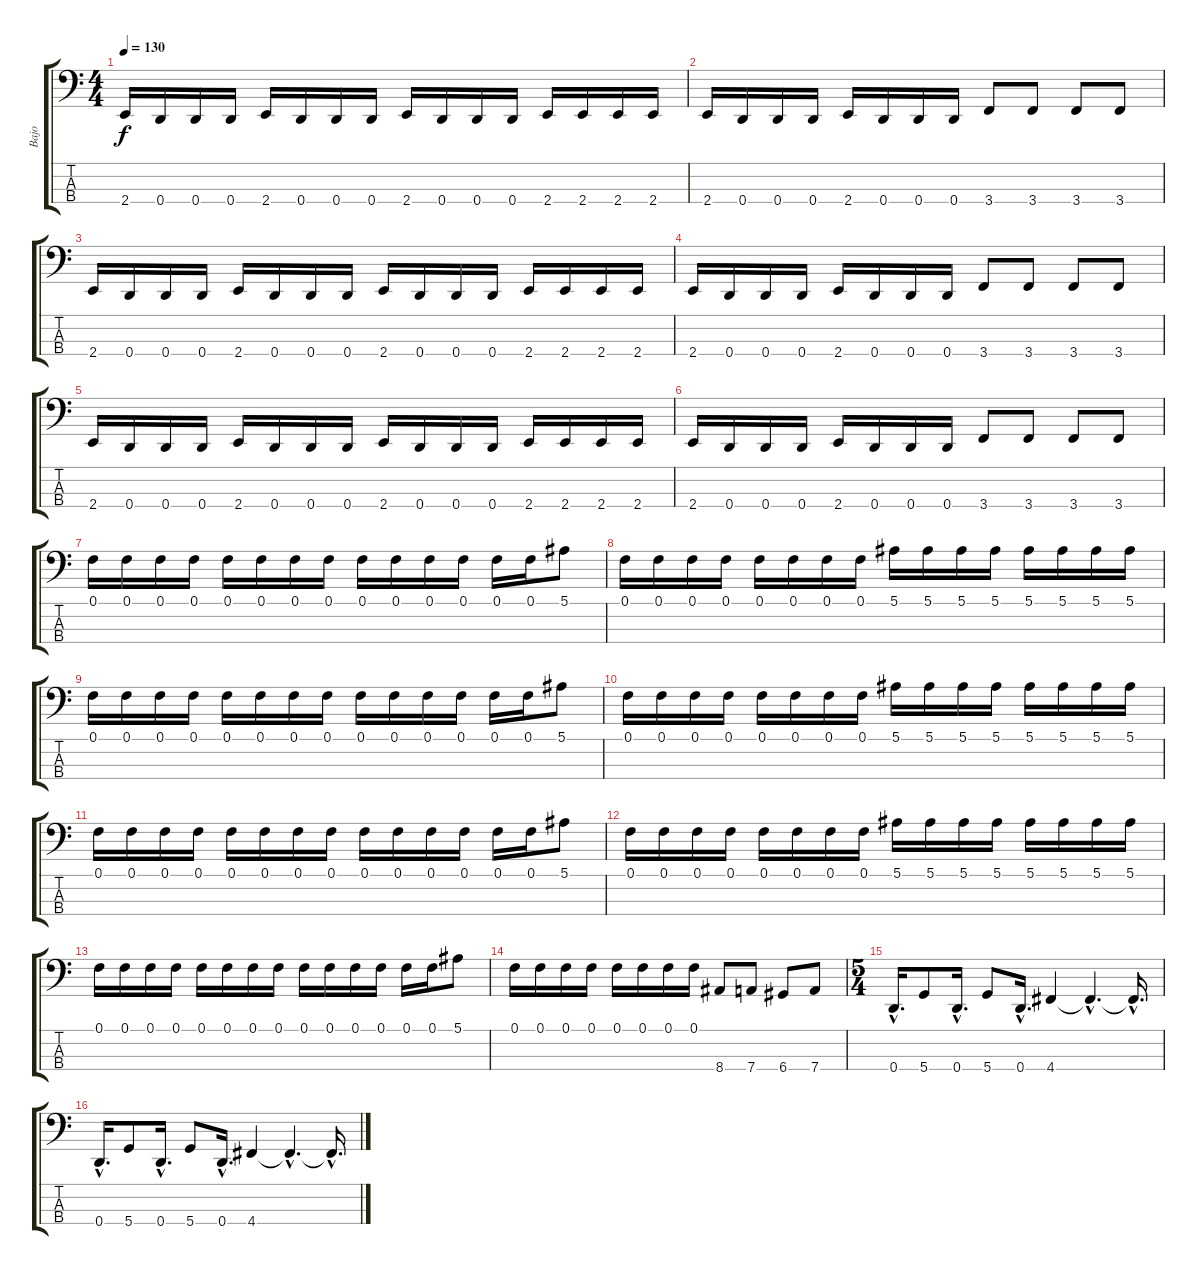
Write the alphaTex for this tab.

\track ("Bajo" "Bajo") {instrument electricbassfinger}
\staff {score tabs}
\tuning (F2 C2 G1 D1) {hide}
\ts (4 4)
\tempo 130
\clef f4
\ks c
2.4.16{dy f} 0.4.16 0.4.16 0.4.16 2.4.16 0.4.16 0.4.16 0.4.16 2.4.16 0.4.16 0.4.16 0.4.16 2.4.16 2.4.16 2.4.16 2.4.16 |
2.4.16 0.4.16 0.4.16 0.4.16 2.4.16 0.4.16 0.4.16 0.4.16 3.4.8 3.4.8 3.4.8 3.4.8 |
2.4.16 0.4.16 0.4.16 0.4.16 2.4.16 0.4.16 0.4.16 0.4.16 2.4.16 0.4.16 0.4.16 0.4.16 2.4.16 2.4.16 2.4.16 2.4.16 |
2.4.16 0.4.16 0.4.16 0.4.16 2.4.16 0.4.16 0.4.16 0.4.16 3.4.8 3.4.8 3.4.8 3.4.8 |
2.4.16 0.4.16 0.4.16 0.4.16 2.4.16 0.4.16 0.4.16 0.4.16 2.4.16 0.4.16 0.4.16 0.4.16 2.4.16 2.4.16 2.4.16 2.4.16 |
2.4.16 0.4.16 0.4.16 0.4.16 2.4.16 0.4.16 0.4.16 0.4.16 3.4.8 3.4.8 3.4.8 3.4.8 |
0.1.16 0.1.16 0.1.16 0.1.16 0.1.16 0.1.16 0.1.16 0.1.16 0.1.16 0.1.16 0.1.16 0.1.16 0.1.16 0.1.16 5.1.8 |
0.1.16 0.1.16 0.1.16 0.1.16 0.1.16 0.1.16 0.1.16 0.1.16 5.1.16 5.1.16 5.1.16 5.1.16 5.1.16 5.1.16 5.1.16 5.1.16 |
0.1.16 0.1.16 0.1.16 0.1.16 0.1.16 0.1.16 0.1.16 0.1.16 0.1.16 0.1.16 0.1.16 0.1.16 0.1.16 0.1.16 5.1.8 |
0.1.16 0.1.16 0.1.16 0.1.16 0.1.16 0.1.16 0.1.16 0.1.16 5.1.16 5.1.16 5.1.16 5.1.16 5.1.16 5.1.16 5.1.16 5.1.16 |
0.1.16 0.1.16 0.1.16 0.1.16 0.1.16 0.1.16 0.1.16 0.1.16 0.1.16 0.1.16 0.1.16 0.1.16 0.1.16 0.1.16 5.1.8 |
0.1.16 0.1.16 0.1.16 0.1.16 0.1.16 0.1.16 0.1.16 0.1.16 5.1.16 5.1.16 5.1.16 5.1.16 5.1.16 5.1.16 5.1.16 5.1.16 |
0.1.16 0.1.16 0.1.16 0.1.16 0.1.16 0.1.16 0.1.16 0.1.16 0.1.16 0.1.16 0.1.16 0.1.16 0.1.16 0.1.16 5.1.8 |
0.1.16 0.1.16 0.1.16 0.1.16 0.1.16 0.1.16 0.1.16 0.1.16 8.4.8 7.4.8 6.4.8 7.4.8 |
\ts (5 4)
0.4{hac}.16{d} 5.4.8 0.4{hac}.16{d} 5.4.8 0.4{hac}.16{d} 4.4.4 4.4{hac t}.4{d} 4.4{hac t}.16{d} |
0.4{hac}.16{d} 5.4.8 0.4{hac}.16{d} 5.4.8 0.4{hac}.16{d} 4.4.4 4.4{hac t}.4{d} 4.4{hac t}.16{d}
